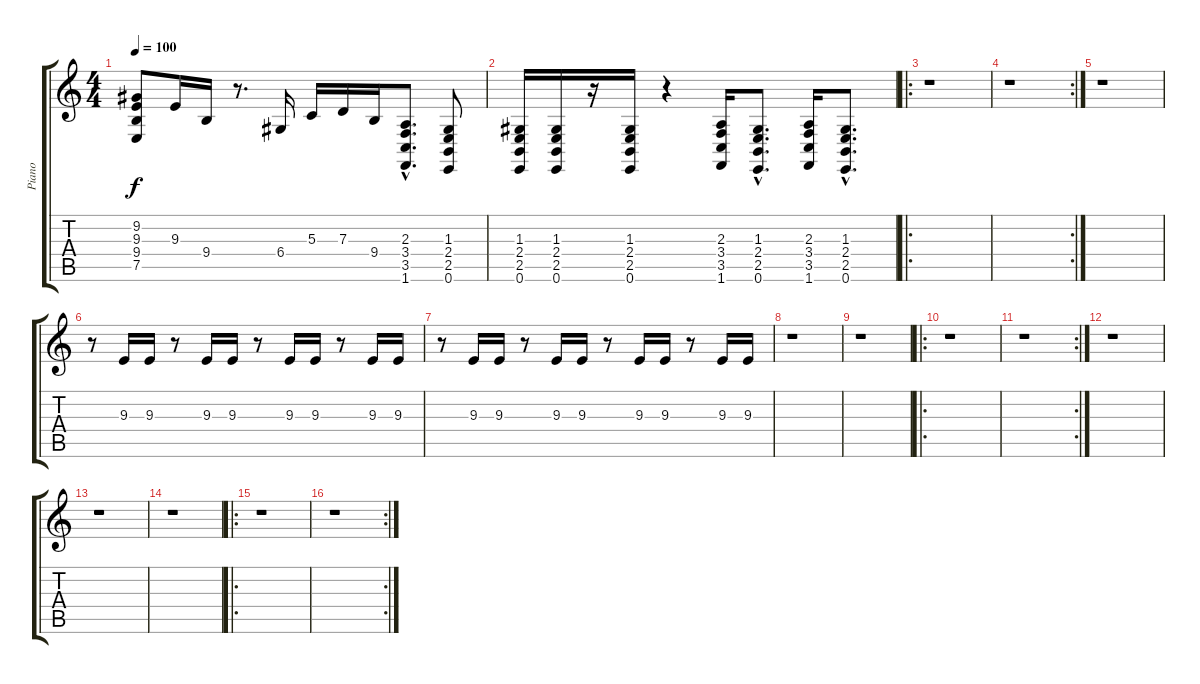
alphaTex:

\track ("Piano" "Piano") {instrument acousticgrandpiano}
\staff {score tabs}
\tuning (E4 B3 G3 D3 A2 E2) {hide}
\ts (4 4)
\tempo 100
\clef g2
\ks c
(9.2 9.3 9.4 7.5).8{dy f} 9.3.16 9.4.16 r.8{d} 6.4.16 5.3.16 7.3.16 9.4.16 (2.3{hac} 3.4{hac} 3.5{hac} 1.6{hac}).8{d} (1.3 2.4 2.5 0.6).8 |
(1.3 2.4 2.5 0.6).16 (1.3 2.4 2.5 0.6).16 r.16 (1.3 2.4 2.5 0.6).16 r.4 (2.3 3.4 3.5 1.6).16 (1.3{hac} 2.4{hac} 2.5{hac} 0.6{hac}).8{d} (2.3 3.4 3.5 1.6).16 (1.3{hac} 2.4{hac} 2.5{hac} 0.6{hac}).8{d} |
\ro
r.1 |
\rc 2
r.1 |
r.1 |
r.8 9.3.16 9.3.16 r.8 9.3.16 9.3.16 r.8 9.3.16 9.3.16 r.8 9.3.16 9.3.16 |
r.8 9.3.16 9.3.16 r.8 9.3.16 9.3.16 r.8 9.3.16 9.3.16 r.8 9.3.16 9.3.16 |
r.1 |
r.1 |
\ro
r.1 |
\rc 2
r.1 |
r.1 |
r.1 |
r.1 |
\ro
r.1 |
\rc 2
r.1
